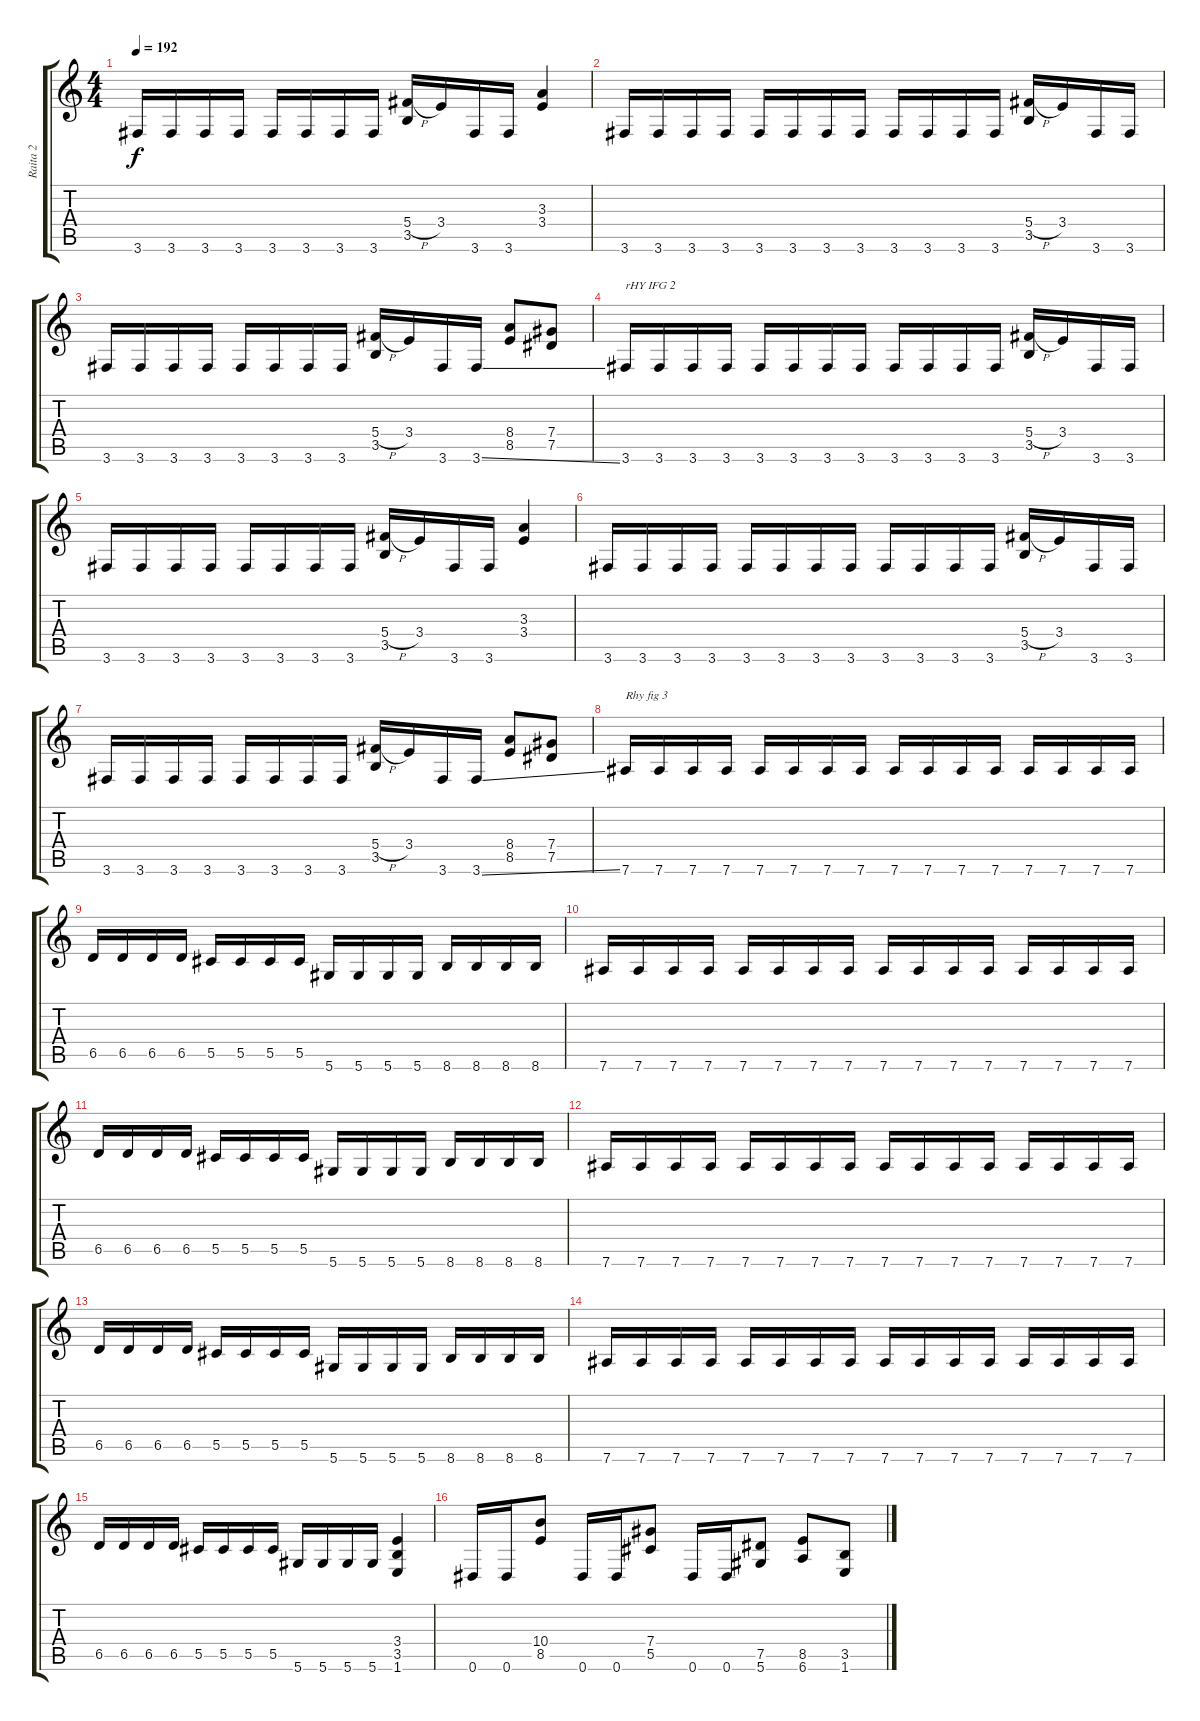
\track ("Raita 2" "Raita 2") {instrument distortionguitar}
\staff {score tabs}
\tuning (Eb4 Bb3 Gb3 Db3 Ab2 Eb2) {hide}
\ts (4 4)
\tempo 192
\clef g2
\ks c
3.6.16{dy f} 3.6.16 3.6.16 3.6.16 3.6.16 3.6.16 3.6.16 3.6.16 (5.4{h} 3.5).16 3.4.16 3.6.16 3.6.16 (3.3 3.4).4 |
3.6.16 3.6.16 3.6.16 3.6.16 3.6.16 3.6.16 3.6.16 3.6.16 3.6.16 3.6.16 3.6.16 3.6.16 (5.4{h} 3.5).16 3.4.16 3.6.16 3.6.16 |
3.6.16 3.6.16 3.6.16 3.6.16 3.6.16 3.6.16 3.6.16 3.6.16 (5.4{h} 3.5).16 3.4.16 3.6.16 3.6{ss}.16 (8.4 8.5).8 (7.4 7.5).8 |
3.6.16{txt "rHY IFG 2"} 3.6.16 3.6.16 3.6.16 3.6.16 3.6.16 3.6.16 3.6.16 3.6.16 3.6.16 3.6.16 3.6.16 (5.4{h} 3.5).16 3.4.16 3.6.16 3.6.16 |
3.6.16 3.6.16 3.6.16 3.6.16 3.6.16 3.6.16 3.6.16 3.6.16 (5.4{h} 3.5).16 3.4.16 3.6.16 3.6.16 (3.3 3.4).4 |
3.6.16 3.6.16 3.6.16 3.6.16 3.6.16 3.6.16 3.6.16 3.6.16 3.6.16 3.6.16 3.6.16 3.6.16 (5.4{h} 3.5).16 3.4.16 3.6.16 3.6.16 |
3.6.16 3.6.16 3.6.16 3.6.16 3.6.16 3.6.16 3.6.16 3.6.16 (5.4{h} 3.5).16 3.4.16 3.6.16 3.6{ss}.16 (8.4 8.5).8 (7.4 7.5).8 |
7.6.16{txt "Rhy fig 3"} 7.6.16 7.6.16 7.6.16 7.6.16 7.6.16 7.6.16 7.6.16 7.6.16 7.6.16 7.6.16 7.6.16 7.6.16 7.6.16 7.6.16 7.6.16 |
6.5.16 6.5.16 6.5.16 6.5.16 5.5.16 5.5.16 5.5.16 5.5.16 5.6.16 5.6.16 5.6.16 5.6.16 8.6.16 8.6.16 8.6.16 8.6.16 |
7.6.16 7.6.16 7.6.16 7.6.16 7.6.16 7.6.16 7.6.16 7.6.16 7.6.16 7.6.16 7.6.16 7.6.16 7.6.16 7.6.16 7.6.16 7.6.16 |
6.5.16 6.5.16 6.5.16 6.5.16 5.5.16 5.5.16 5.5.16 5.5.16 5.6.16 5.6.16 5.6.16 5.6.16 8.6.16 8.6.16 8.6.16 8.6.16 |
7.6.16 7.6.16 7.6.16 7.6.16 7.6.16 7.6.16 7.6.16 7.6.16 7.6.16 7.6.16 7.6.16 7.6.16 7.6.16 7.6.16 7.6.16 7.6.16 |
6.5.16 6.5.16 6.5.16 6.5.16 5.5.16 5.5.16 5.5.16 5.5.16 5.6.16 5.6.16 5.6.16 5.6.16 8.6.16 8.6.16 8.6.16 8.6.16 |
7.6.16 7.6.16 7.6.16 7.6.16 7.6.16 7.6.16 7.6.16 7.6.16 7.6.16 7.6.16 7.6.16 7.6.16 7.6.16 7.6.16 7.6.16 7.6.16 |
6.5.16 6.5.16 6.5.16 6.5.16 5.5.16 5.5.16 5.5.16 5.5.16 5.6.16 5.6.16 5.6.16 5.6.16 (3.4 3.5 1.6).4 |
0.6.16 0.6.16 (10.4 8.5).8 0.6.16 0.6.16 (7.4 5.5).8 0.6.16 0.6.16 (7.5 5.6).8 (8.5 6.6).8 (3.5 1.6).8
